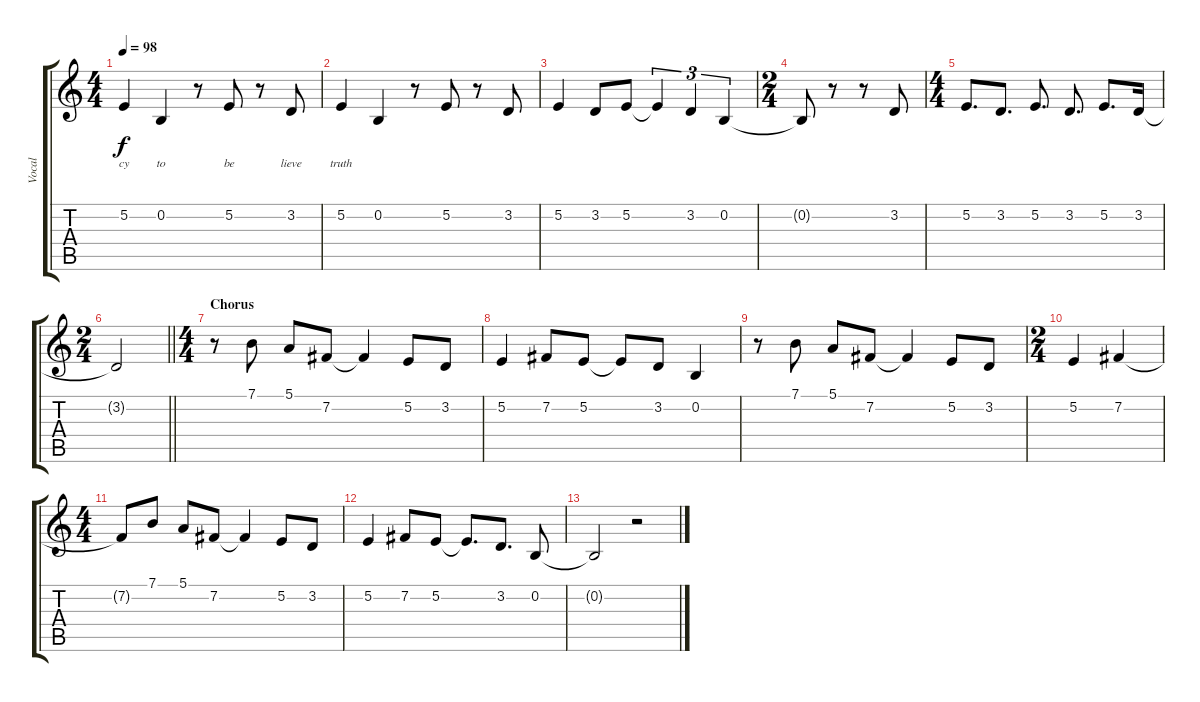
\track ("Vocal" "Vocal") {instrument acousticgrandpiano}
\staff {score tabs}
\tuning (E4 B3 G3 D3 A2 E2) {hide}
\ts (4 4)
\tempo 98
\clef g2
\ks c
5.2.4{lyrics (0 "cy") lyrics (1 "") lyrics (2 "") lyrics (3 "") lyrics (4 "") dy f} 0.2.4{lyrics (0 "to") lyrics (1 "") lyrics (2 "") lyrics (3 "") lyrics (4 "")} r.8 5.2.8{lyrics (0 "be") lyrics (1 "") lyrics (2 "") lyrics (3 "") lyrics (4 "")} r.8 3.2.8{lyrics (0 "lieve") lyrics (1 "") lyrics (2 "") lyrics (3 "") lyrics (4 "")} |
5.2.4{lyrics (0 "truth") lyrics (1 "") lyrics (2 "") lyrics (3 "") lyrics (4 "")} 0.2.4 r.8 5.2.8 r.8 3.2.8 |
5.2.4 3.2.8 5.2.8 5.2{t}.4{tu (3 2)} 3.2.4{tu (3 2)} 0.2.4{tu (3 2)} |
\ts (2 4)
0.2{t}.8 r.8 r.8 3.2.8 |
\ts (4 4)
5.2.8{d} 3.2.8{d} 5.2.8{d} 3.2.8{d} 5.2.8{d} 3.2.16 |
\ts (2 4)
\barLineRight lightlight
3.2{t}.2 |
\ts (4 4)
\section ("" "Chorus")
r.8 7.1.8 5.1.8 7.2.8 7.2{t}.4 5.2.8 3.2.8 |
5.2.4 7.2.8 5.2.8 5.2{t}.8 3.2.8 0.2.4 |
r.8 7.1.8 5.1.8 7.2.8 7.2{t}.4 5.2.8 3.2.8 |
\ts (2 4)
5.2.4 7.2.4 |
\ts (4 4)
7.2{t}.8 7.1.8 5.1.8 7.2.8 7.2{t}.4 5.2.8 3.2.8 |
5.2.4 7.2.8 5.2.8 5.2{t}.8{d} 3.2.8{d} 0.2.8 |
0.2{t}.2 r.2
